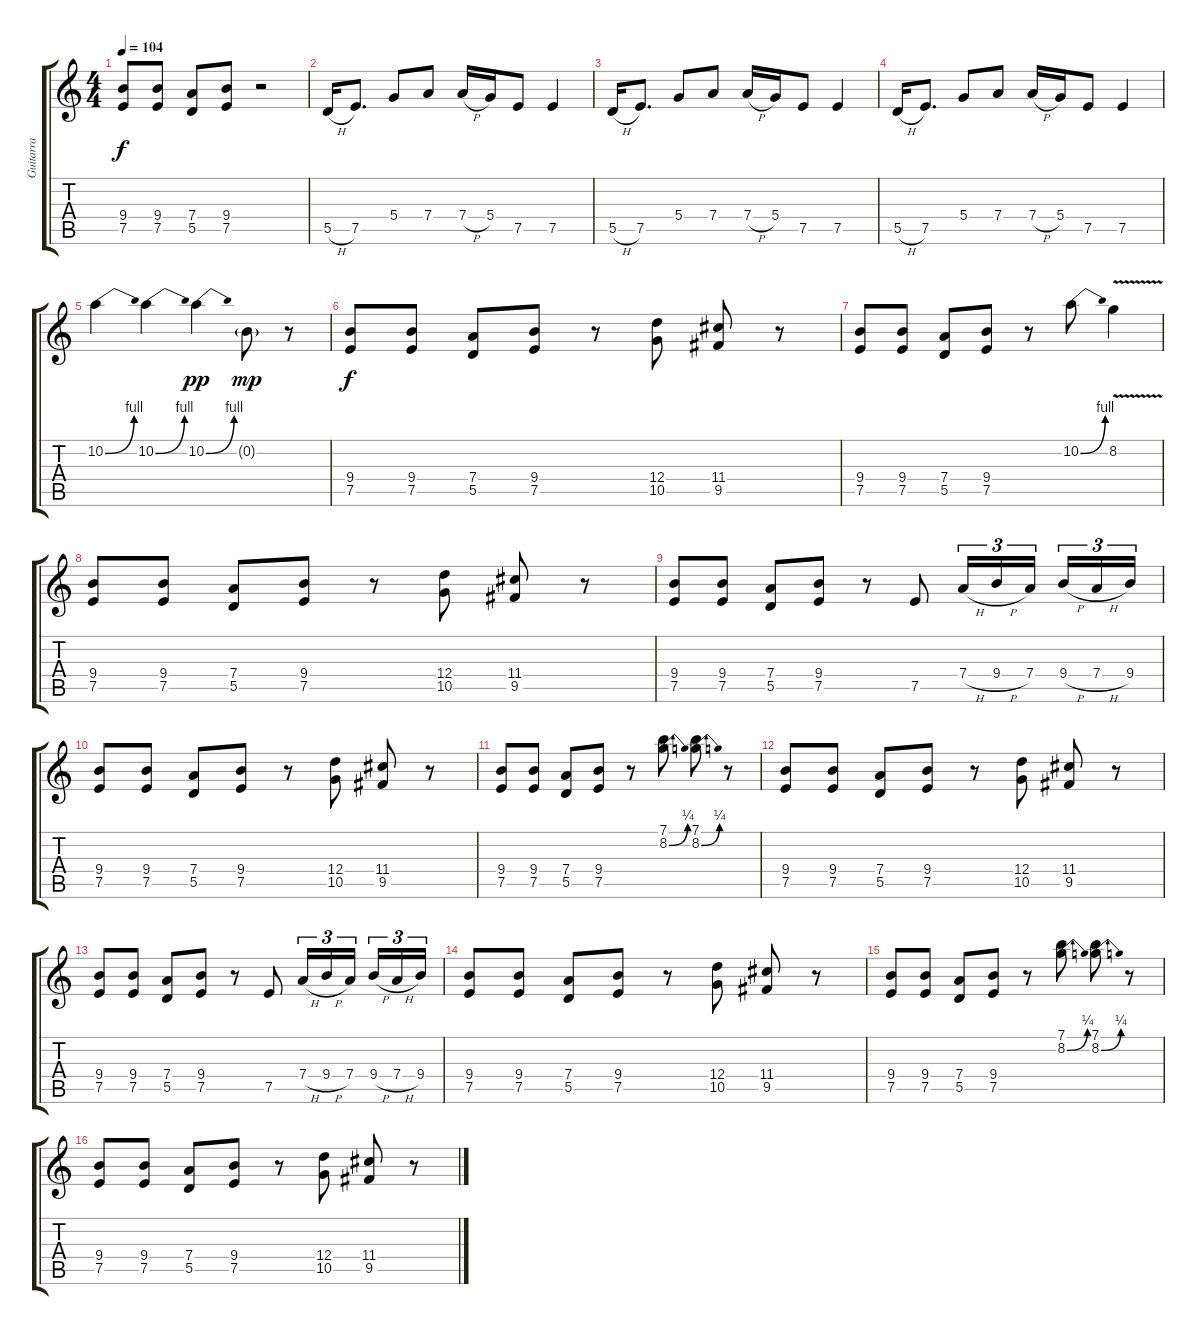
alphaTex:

\track ("Guitarra" "Guitarra") {instrument distortionguitar}
\staff {score tabs}
\tuning (E4 B3 G3 D3 A2 E2) {hide}
\ts (4 4)
\tempo 104
\clef g2
\ks c
(9.4 7.5).8{dy f} (9.4 7.5).8 (7.4 5.5).8 (9.4 7.5).8 r.2 |
5.5{h}.16 7.5.8{d} 5.4.8 7.4.8 7.4{h}.16 5.4.16 7.5.8 7.5.4 |
5.5{h}.16 7.5.8{d} 5.4.8 7.4.8 7.4{h}.16 5.4.16 7.5.8 7.5.4 |
5.5{h}.16 7.5.8{d} 5.4.8 7.4.8 7.4{h}.16 5.4.16 7.5.8 7.5.4 |
10.2{be (bend 0 0 60 4)}.4 10.2{be (bend 0 0 60 4)}.4 10.2{be (bend 0 0 60 4)}.4{dy pp} 0.2{g}.8{dy mp} r.8 |
(9.4 7.5).8{dy f} (9.4 7.5).8 (7.4 5.5).8 (9.4 7.5).8 r.8 (12.4 10.5).8 (11.4 9.5).8 r.8 |
(9.4 7.5).8 (9.4 7.5).8 (7.4 5.5).8 (9.4 7.5).8 r.8 10.2{be (bend 0 0 60 4)}.8 8.2{v}.4 |
(9.4 7.5).8 (9.4 7.5).8 (7.4 5.5).8 (9.4 7.5).8 r.8 (12.4 10.5).8 (11.4 9.5).8 r.8 |
(9.4 7.5).8 (9.4 7.5).8 (7.4 5.5).8 (9.4 7.5).8 r.8 7.5.8 7.4{h}.16{tu (3 2)} 9.4{h}.16{tu (3 2)} 7.4.16{tu (3 2) beam splitsecondary} 9.4{h}.16{tu (3 2)} 7.4{h}.16{tu (3 2)} 9.4.16{tu (3 2)} |
(9.4 7.5).8 (9.4 7.5).8 (7.4 5.5).8 (9.4 7.5).8 r.8 (12.4 10.5).8 (11.4 9.5).8 r.8 |
(9.4 7.5).8 (9.4 7.5).8 (7.4 5.5).8 (9.4 7.5).8 r.8 (7.1 8.2{be (bend 0 0 60 1)}).8 (7.1 8.2{be (bend 0 0 60 1)}).8 r.8 |
(9.4 7.5).8 (9.4 7.5).8 (7.4 5.5).8 (9.4 7.5).8 r.8 (12.4 10.5).8 (11.4 9.5).8 r.8 |
(9.4 7.5).8 (9.4 7.5).8 (7.4 5.5).8 (9.4 7.5).8 r.8 7.5.8 7.4{h}.16{tu (3 2)} 9.4{h}.16{tu (3 2)} 7.4.16{tu (3 2) beam splitsecondary} 9.4{h}.16{tu (3 2)} 7.4{h}.16{tu (3 2)} 9.4.16{tu (3 2)} |
(9.4 7.5).8 (9.4 7.5).8 (7.4 5.5).8 (9.4 7.5).8 r.8 (12.4 10.5).8 (11.4 9.5).8 r.8 |
(9.4 7.5).8 (9.4 7.5).8 (7.4 5.5).8 (9.4 7.5).8 r.8 (7.1 8.2{be (bend 0 0 60 1)}).8 (7.1 8.2{be (bend 0 0 60 1)}).8 r.8 |
(9.4 7.5).8 (9.4 7.5).8 (7.4 5.5).8 (9.4 7.5).8 r.8 (12.4 10.5).8 (11.4 9.5).8 r.8
